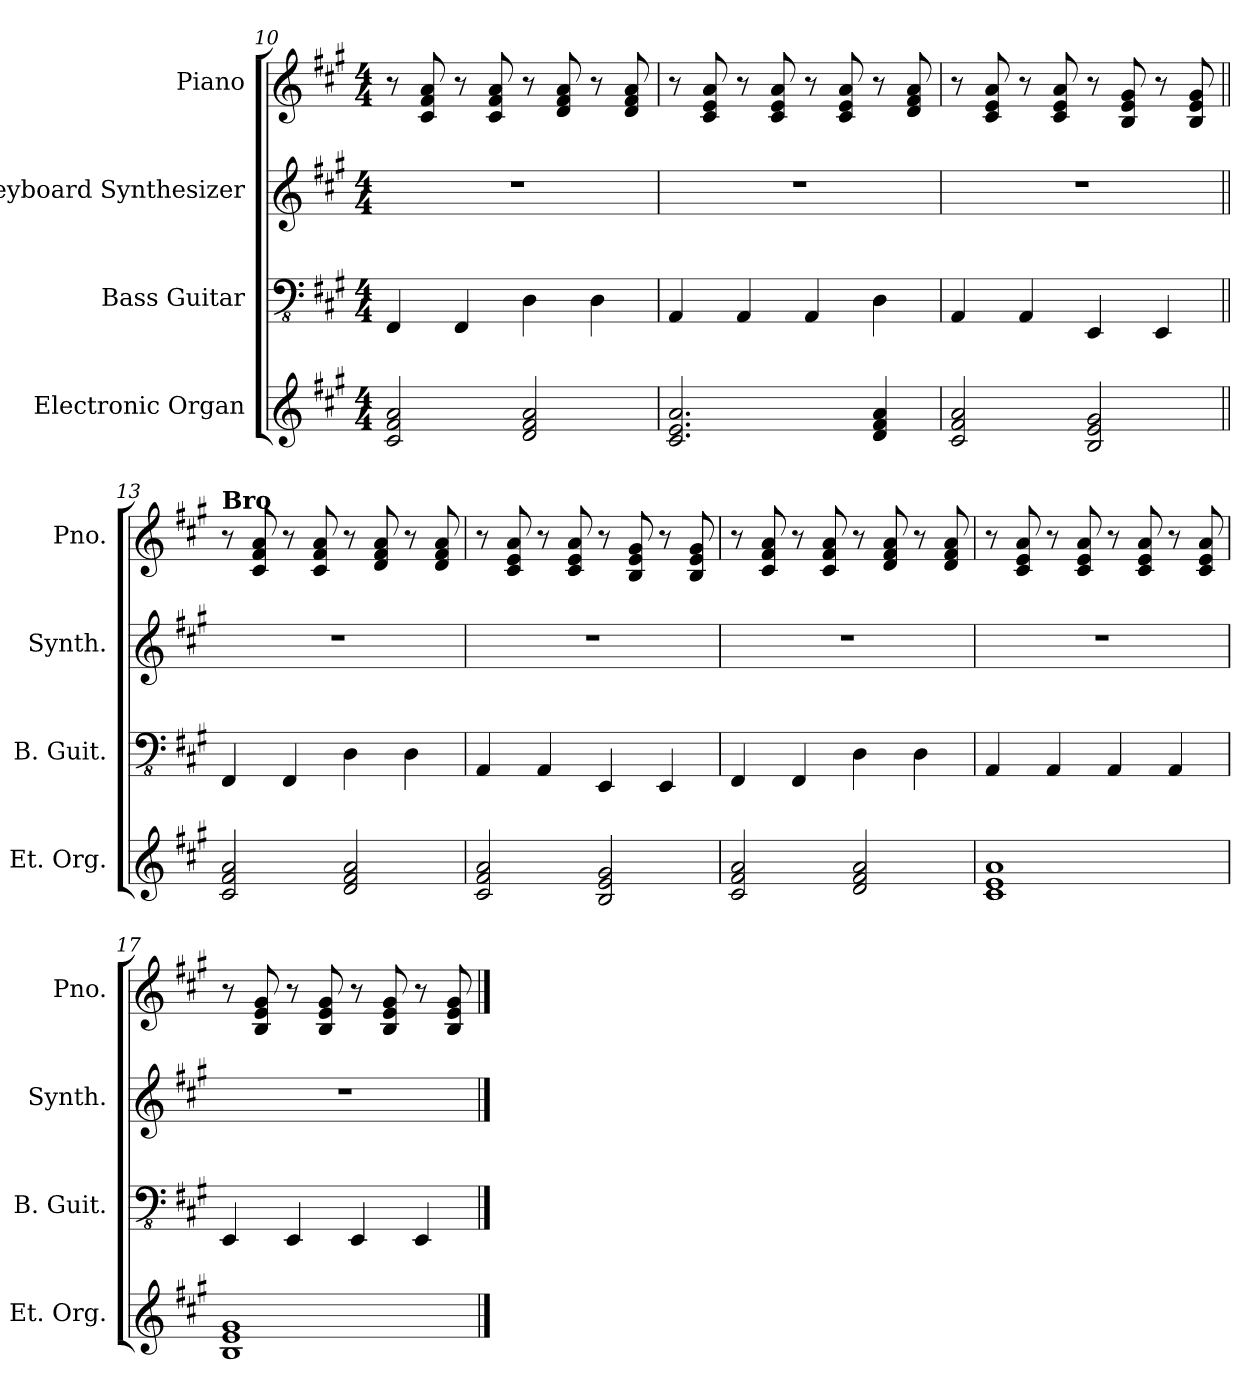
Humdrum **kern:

**kern	**kern	**kern	**kern
*part4	*part3	*part2	*part1
*staff4	*staff3	*staff2	*staff1
*I"Electronic Organ	*I"Bass Guitar	*I"Keyboard Synthesizer	*I"Piano
*I'Et. Org.	*I'B. Guit.	*I'Synth.	*I'Pno.
!!LO:PB:g=z
*clefG2	*clefFv4	*clefG2	*clefG2
*k[f#c#g#]	*k[f#c#g#]	*k[f#c#g#]	*k[f#c#g#]
*M4/4	*M4/4	*M4/4	*M4/4
=10	=10	=10	=10
2c#/ 2f#/ 2a/	4FFF#/	1r	8r
.	.	.	8c#/ 8f#/ 8a/
.	4FFF#/	.	8r
.	.	.	8c#/ 8f#/ 8a/
2d/ 2f#/ 2a/	4DD\	.	8r
.	.	.	8d/ 8f#/ 8a/
.	4DD\	.	8r
.	.	.	8d/ 8f#/ 8a/
=11	=11	=11	=11
2.c#/ 2.e/ 2.a/	4AAA/	1r	8r
.	.	.	8c#/ 8e/ 8a/
.	4AAA/	.	8r
.	.	.	8c#/ 8e/ 8a/
.	4AAA/	.	8r
.	.	.	8c#/ 8e/ 8a/
4d/ 4f#/ 4a/	4DD\	.	8r
.	.	.	8d/ 8f#/ 8a/
=12	=12	=12	=12
2c#/ 2f#/ 2a/	4AAA/	1r	8r
.	.	.	8c#/ 8e/ 8a/
.	4AAA/	.	8r
.	.	.	8c#/ 8e/ 8a/
2B/ 2e/ 2g#/	4EEE/	.	8r
.	.	.	8B/ 8e/ 8g#/
.	4EEE/	.	8r
.	.	.	8B/ 8e/ 8g#/
!!LO:LB:g=z
=13||	=13||	=13||	=13||
!	!	!	!LO:TX:a:B:t=Bro
2c#/ 2f#/ 2a/	4FFF#/	1r	8r
.	.	.	8c#/ 8f#/ 8a/
.	4FFF#/	.	8r
.	.	.	8c#/ 8f#/ 8a/
2d/ 2f#/ 2a/	4DD\	.	8r
.	.	.	8d/ 8f#/ 8a/
.	4DD\	.	8r
.	.	.	8d/ 8f#/ 8a/
=14	=14	=14	=14
2c#/ 2f#/ 2a/	4AAA/	1r	8r
.	.	.	8c#/ 8e/ 8a/
.	4AAA/	.	8r
.	.	.	8c#/ 8e/ 8a/
2B/ 2e/ 2g#/	4EEE/	.	8r
.	.	.	8B/ 8e/ 8g#/
.	4EEE/	.	8r
.	.	.	8B/ 8e/ 8g#/
=15	=15	=15	=15
2c#/ 2f#/ 2a/	4FFF#/	1r	8r
.	.	.	8c#/ 8f#/ 8a/
.	4FFF#/	.	8r
.	.	.	8c#/ 8f#/ 8a/
2d/ 2f#/ 2a/	4DD\	.	8r
.	.	.	8d/ 8f#/ 8a/
.	4DD\	.	8r
.	.	.	8d/ 8f#/ 8a/
!!LO:LB:g=z
=16	=16	=16	=16
1c# 1e 1a	4AAA/	1r	8r
.	.	.	8c#/ 8e/ 8a/
.	4AAA/	.	8r
.	.	.	8c#/ 8e/ 8a/
.	4AAA/	.	8r
.	.	.	8c#/ 8e/ 8a/
.	4AAA/	.	8r
.	.	.	8c#/ 8e/ 8a/
=17	=17	=17	=17
1B 1e 1g#	4EEE/	1r	8r
.	.	.	8B/ 8e/ 8g#/
.	4EEE/	.	8r
.	.	.	8B/ 8e/ 8g#/
.	4EEE/	.	8r
.	.	.	8B/ 8e/ 8g#/
.	4EEE/	.	8r
.	.	.	8B/ 8e/ 8g#/
==	==	==	==
*-	*-	*-	*-
